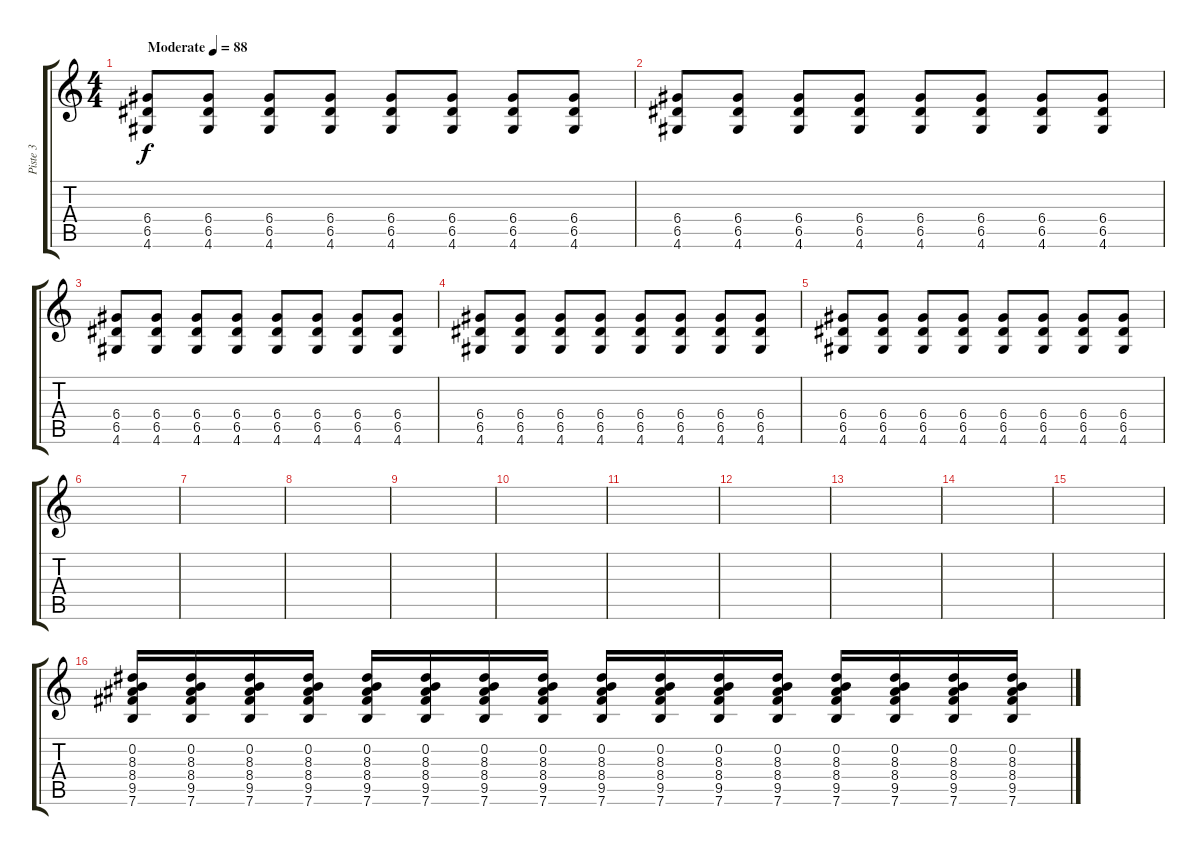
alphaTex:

\track ("Piste 3" "Piste 3") {instrument electricguitarclean}
\staff {score tabs}
\tuning (E4 B3 G3 D3 A2 E2) {hide}
\ts (4 4)
\tempo (88 "Moderate")
\clef g2
\ks c
(6.4 6.5 4.6).8{dy f instrument electricguitarclean} (6.4 6.5 4.6).8 (6.4 6.5 4.6).8 (6.4 6.5 4.6).8 (6.4 6.5 4.6).8 (6.4 6.5 4.6).8 (6.4 6.5 4.6).8 (6.4 6.5 4.6).8 |
(6.4 6.5 4.6).8 (6.4 6.5 4.6).8 (6.4 6.5 4.6).8 (6.4 6.5 4.6).8 (6.4 6.5 4.6).8 (6.4 6.5 4.6).8 (6.4 6.5 4.6).8 (6.4 6.5 4.6).8 |
(6.4 6.5 4.6).8 (6.4 6.5 4.6).8 (6.4 6.5 4.6).8 (6.4 6.5 4.6).8 (6.4 6.5 4.6).8 (6.4 6.5 4.6).8 (6.4 6.5 4.6).8 (6.4 6.5 4.6).8 |
(6.4 6.5 4.6).8 (6.4 6.5 4.6).8 (6.4 6.5 4.6).8 (6.4 6.5 4.6).8 (6.4 6.5 4.6).8 (6.4 6.5 4.6).8 (6.4 6.5 4.6).8 (6.4 6.5 4.6).8 |
(6.4 6.5 4.6).8 (6.4 6.5 4.6).8 (6.4 6.5 4.6).8 (6.4 6.5 4.6).8 (6.4 6.5 4.6).8 (6.4 6.5 4.6).8 (6.4 6.5 4.6).8 (6.4 6.5 4.6).8 |
|
|
|
|
|
|
|
|
|
|
(0.2 8.3 8.4 9.5 7.6).16 (0.2 8.3 8.4 9.5 7.6).16 (0.2 8.3 8.4 9.5 7.6).16 (0.2 8.3 8.4 9.5 7.6).16 (0.2 8.3 8.4 9.5 7.6).16 (0.2 8.3 8.4 9.5 7.6).16 (0.2 8.3 8.4 9.5 7.6).16 (0.2 8.3 8.4 9.5 7.6).16 (0.2 8.3 8.4 9.5 7.6).16 (0.2 8.3 8.4 9.5 7.6).16 (0.2 8.3 8.4 9.5 7.6).16 (0.2 8.3 8.4 9.5 7.6).16 (0.2 8.3 8.4 9.5 7.6).16 (0.2 8.3 8.4 9.5 7.6).16 (0.2 8.3 8.4 9.5 7.6).16 (0.2 8.3 8.4 9.5 7.6).16
